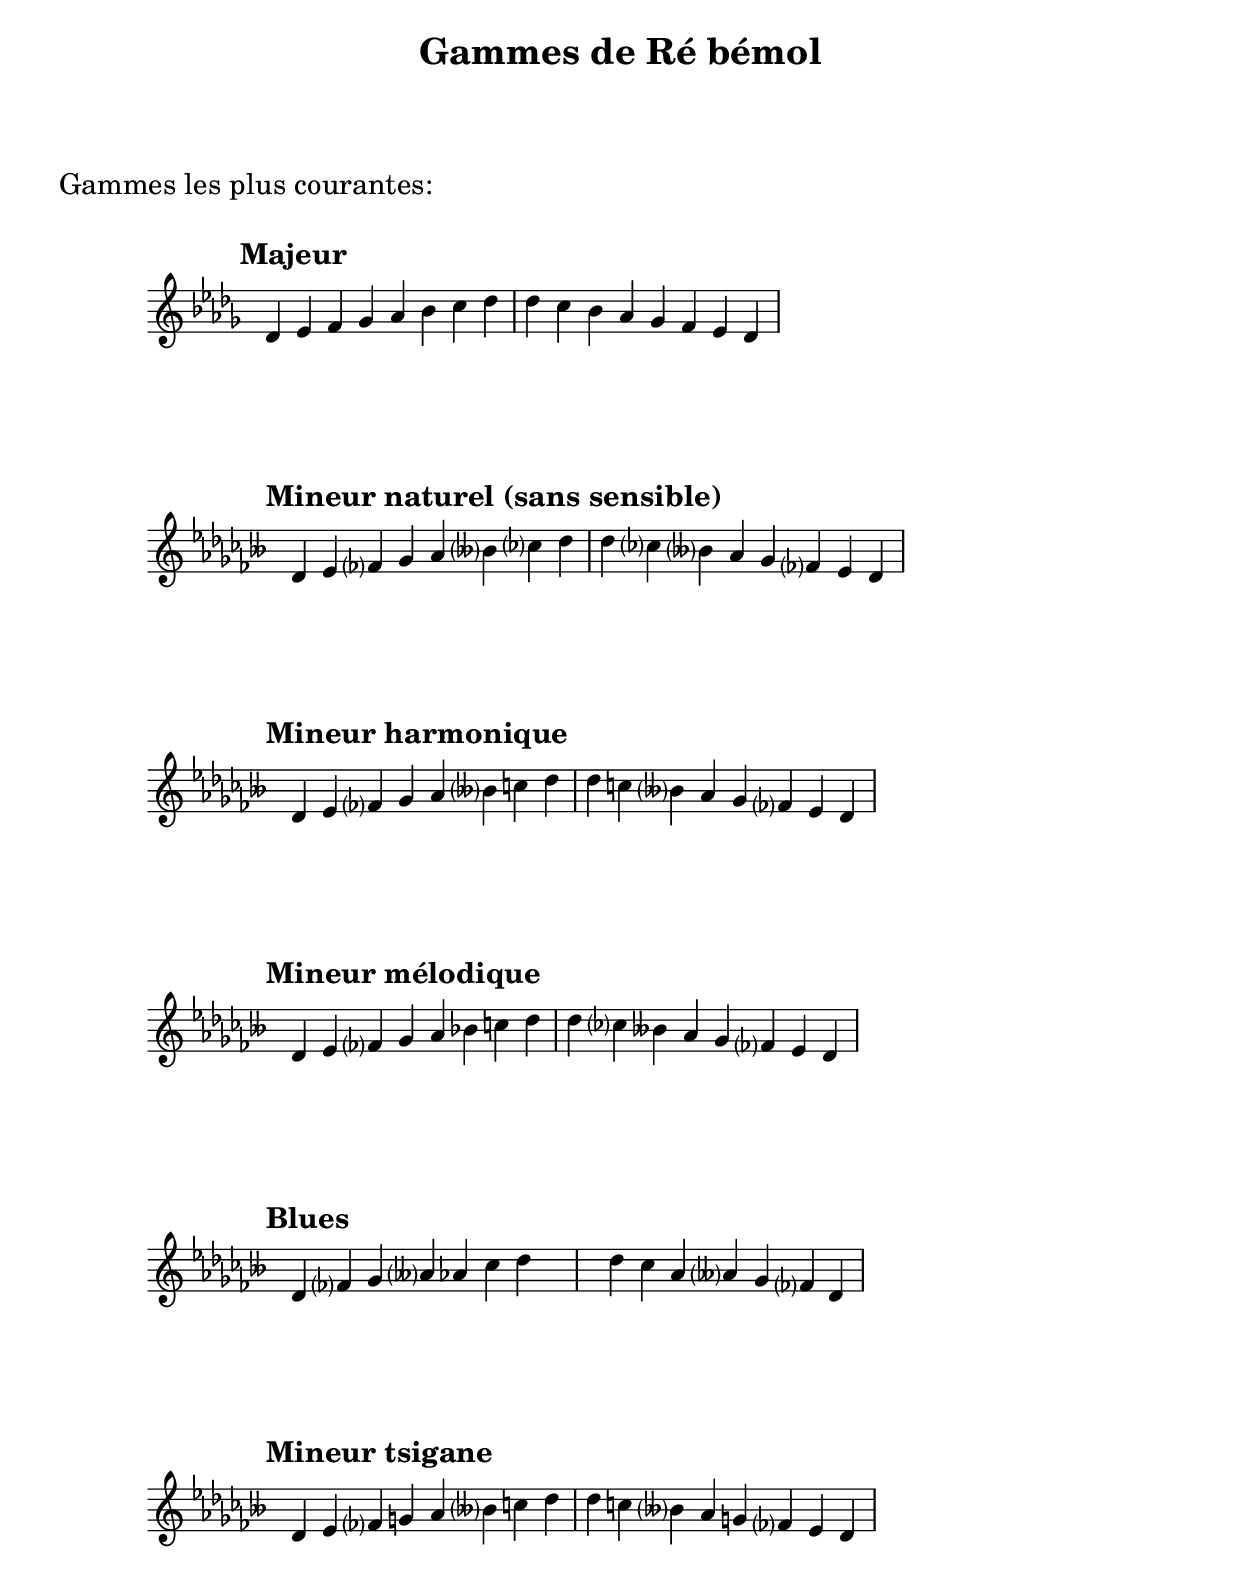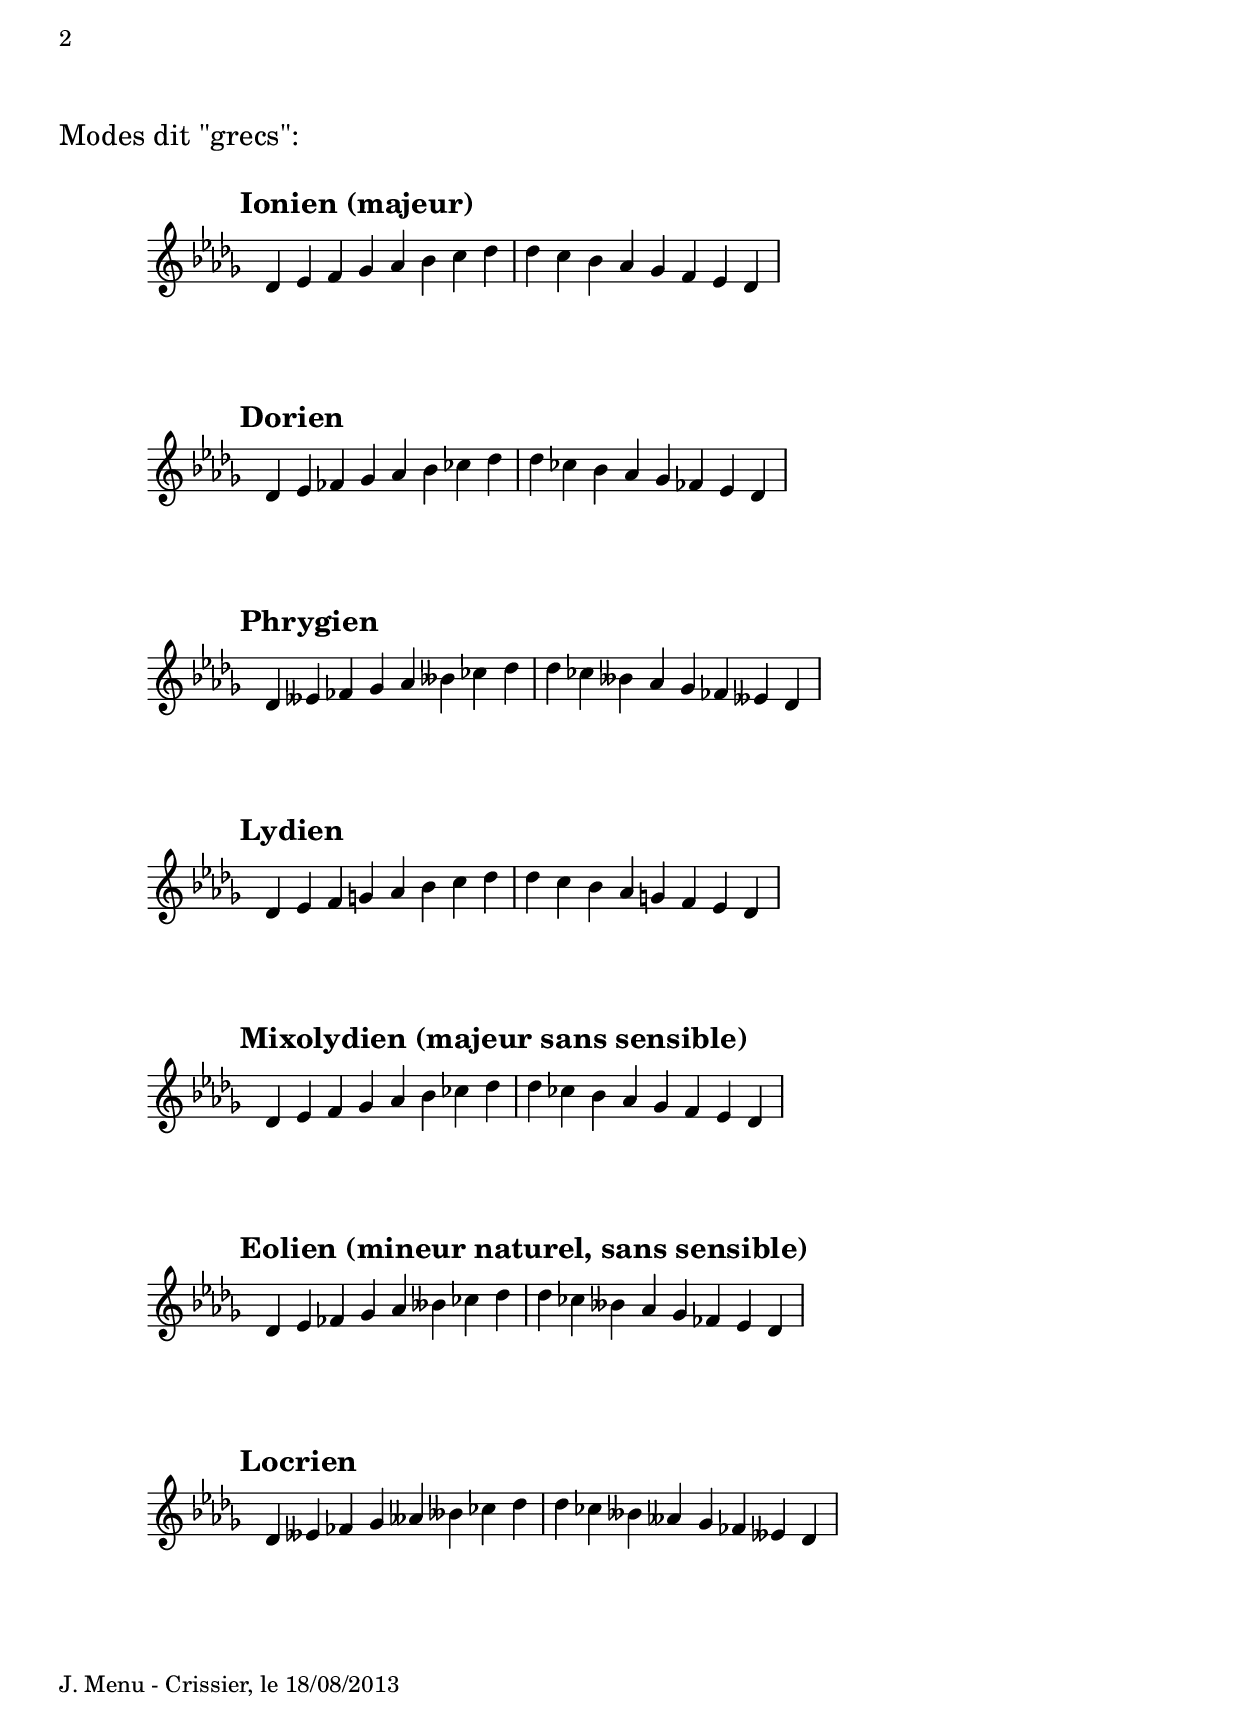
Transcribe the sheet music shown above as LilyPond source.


% -------------------------------------------------------------------------

\include "../CommonSettings.ly"


% -------------------------------------------------------------------------

\header{
  title = "Gammes de Ré bémol"
  subtitle = " "
}


% -------------------------------------------------------------------------

\markup \vspace #2

\markup {\huge "Gammes les plus courantes:"}

\markup \vspace #1


% -------------------------------------------------------------------------
% Some usual scales
% -------------------------------------------------------------------------


desMajor = {
  \new Staff {
    \clef treble
    \key des \major
    \myStaffAndTimeSettings
    \myTempoMark #2.0 #"Majeur"
    \transpose c des 
    \relative c' {
      \CMajorScale
    }
  }
}


% -------------------------------------------------------------------------

desNaturalMinor = {
  \new Staff {
    \clef treble
    \key des \minor
    \myStaffAndTimeSettings
    \myTempoMark #2.0 #"Mineur naturel (sans sensible)"
    \transpose c des 
    \relative c' {
      \CNaturalMinorScale
    }
  }
}


% -------------------------------------------------------------------------

desHarmonicMinor = {
  \new Staff {
    \clef treble
    \key des \minor
    \myStaffAndTimeSettings
    \myTempoMark #2.0 #"Mineur harmonique"
    \transpose c des 
    \relative c' {
      \CHarmonicMinorScale
    }
  }
}


% -------------------------------------------------------------------------

desMelodicMinor = {
  \new Staff {
    \clef treble
    \key des \minor
    \myStaffAndTimeSettings
    \myTempoMark #2.0 #"Mineur mélodique"
    \transpose c des 
    \relative c' {
      \CMelodicMinorScale
    }
  }
}


% -------------------------------------------------------------------------

desDorianMinor = {
  \new Staff {
    \clef treble
    \key des \minor
    \myStaffAndTimeSettings
    \myTempoMark #2.0 #"Mineur dorien"
    \transpose c des 
    \relative c' {
      \CDorianMinorScale
    }
  }
}


% -------------------------------------------------------------------------

desPhrygianMinor = {
  \new Staff {
    \clef treble
    \key des \minor
    \myStaffAndTimeSettings
    \myTempoMark #2.0 #"Mineur phrygien"
    \transpose c des 
    \relative c' {
      \CPhrygianMinorScale
    }
  }
}


% -------------------------------------------------------------------------

desBlues = {
  \new Staff {
    \clef treble
    \key des \minor
    \myStaffAndTimeSettings
    \myTempoMark #2.0 #"Blues"
    \transpose c des 
    \relative c' {
      \CBluesScale
    }
  }
}


% -------------------------------------------------------------------------

desGypsyMinor = {
  \new Staff {
    \clef treble
    \key des \minor
    \myStaffAndTimeSettings
    \myTempoMark #2.0 #"Mineur tsigane"
    \transpose c des 
    \relative c' {
      \CGypsyScale
    }
  }
}


% -------------------------------------------------------------------------
% The so-called "greek" modes, built from the white keys of the piano
% -------------------------------------------------------------------------


desIonian = {
  \new Staff {
    \clef treble
    \key des \major
    \myStaffAndTimeSettings
    \myTempoMark #2.0 #"Ionien (majeur)"
    \transpose c des 
    \relative c' {
      \CIonianScale
    }
  }
}


desDorian = {
  \new Staff {
    \clef treble
    \key des \major
    \myStaffAndTimeSettings
    \myTempoMark #2.0 #"Dorien"
    \transpose d des 
    \relative c' {
      \DDorianScale
    }
  }
}


desPhrygian = {
  \new Staff {
    \clef treble
    \key des \major
    \myStaffAndTimeSettings
    \myTempoMark #2.0 #"Phrygien"
    \transpose e des 
    \relative c' {
      \EPhrygianScale
    }
  }
}


desLydian = {
  \new Staff {
    \clef treble
    \key des \major
    \myStaffAndTimeSettings
    \myTempoMark #2.0 #"Lydien"
    \transpose f des 
    \relative c' {
      \FLydianScale
    }
  }
}


desMixolydian = {
  \new Staff {
    \clef treble
    \key des \major
    \myStaffAndTimeSettings
    \myTempoMark #2.0 #"Mixolydien (majeur sans sensible)"
    \transpose g, des 
    \relative c' {
      \GMixolydianScale
    }
  }
}


desEolian = {
  \new Staff {
    \clef treble
    \key des \major
    \myStaffAndTimeSettings
    \myTempoMark #2.0 #"Eolien (mineur naturel, sans sensible)"
    \transpose a, des 
    \relative c' {
      \AEolianScale
    }
  }
}


desLocrian = {
  \new Staff {
    \clef treble
    \key des \major
    \myStaffAndTimeSettings
    \myTempoMark #2.0 #"Locrien"
    \transpose b, des 
    \relative c' {
      \BLocrianScale
    }
  }
}


% -------------------------------------------------------------------------

\score {
  \desMajor
}

\score {
  \desNaturalMinor
}

\score {
  \desHarmonicMinor
}

\score {
  \desMelodicMinor
}

\score {
  \desBlues
}

\score {
  \desGypsyMinor
}


% -------------------------------------------------------------------------

\markup \vspace #2

\pageBreak

\markup \vspace #2

\markup {\huge "Modes dit \"grecs\":"}

\markup \vspace #1


% -------------------------------------------------------------------------

\score {
  \desIonian
}

\score {
  \desDorian
}

\score {
  \desPhrygian
}

\score {
  \desLydian
}

\score {
  \desMixolydian
}

\score {
  \desEolian
}

\score {
  \desLocrian
}


% -------------------------------------------------------------------------


\markup \vspace #2
\markup {J. Menu - Crissier, le 18/08/2013}
